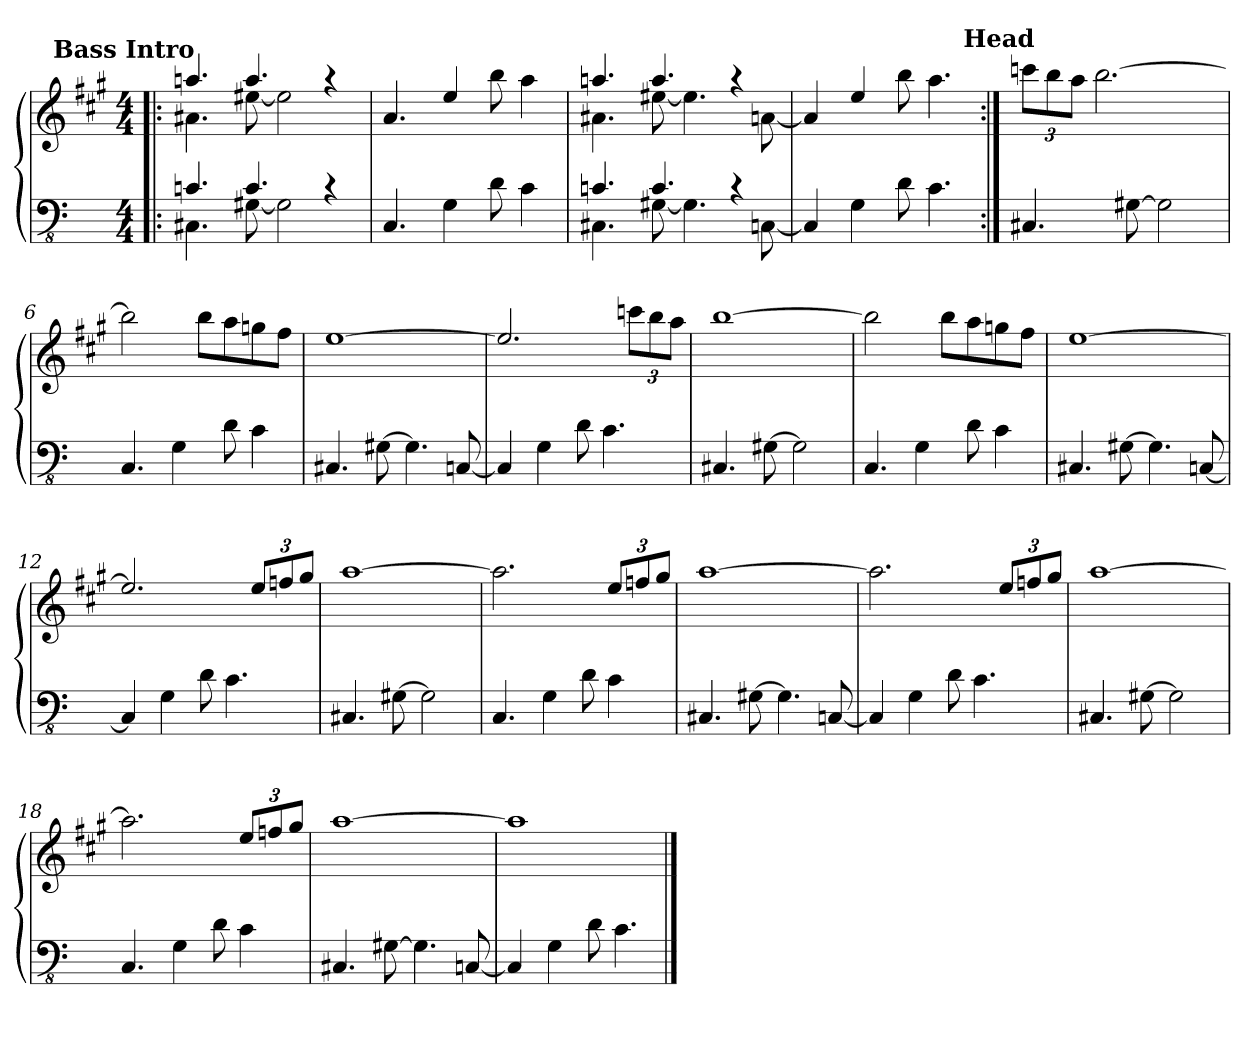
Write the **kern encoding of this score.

**kern	**kern
*part2	*part1
*staff2	*staff1
*clefFv4	*clefG2
*	*ITrd5c9
*k[]	*k[]
*C:	*C:
*M4/4	*M4/4
!!LO:REH:place=s1:a:enc=none:fs=14:t=Bass Intro
=1!|:	=1!|:
*^	*^
4.Cni/	4.CC#X\	4.ccni/	4.c#X\
4.C/	[<8GG#X\	4.cc/	[<8g#X\
.	2GG#\]	.	2g#\]
4rC	.	4raa	.
*v	*v	*	*
*	*v	*v
=2	=2
4.CC/	4.c/
4GG\	4g/
8D\	8dd\
4C\	4cc\
=3	=3
*^	*^
4.Cni/	4.CC#X\	4.ccni/	4.c#X\
4.C/	[<8GG#X\	4.cc/	[<8g#X\
.	4.GG#\]	.	4.g#\]
4rC	.	4raa	.
.	[<8CCn\	.	[<8cn\
*v	*v	*	*
*	*v	*v
=4	=4
4CC/]	4c/]
4GG\	4g/
8D\	8dd\
4.C\	4.cc\
!!LO:LB:g=z
!!LO:REH:place=s1:b:enc=none:fs=14:t=Head
=5:|!	=5:|!
4.CC#X/	12ee-X\L
.	12dd\
.	12cc\J
.	[2.dd\
[8GG#X\	.
2GG#\]	.
=6	=6
4.CC/	2dd\]
4GG\	.
.	8dd\L
8D\	8cc\
4C\	8b-X\
.	8a\J
=7	=7
4.CC#X/	[1g
[8GG#X\	.
4.GG#\]	.
[8CCn/	.
=8	=8
4CC/]	2.g/]
4GG\	.
8D\	.
4.C\	.
.	12ee-X\L
.	12dd\
.	12cc\J
=9	=9
4.CC#X/	[1dd
[8GG#X\	.
2GG#\]	.
!!LO:LB:g=z
=10	=10
4.CC/	2dd\]
4GG\	.
.	8dd\L
8D\	8cc\
4C\	8b-X\
.	8a\J
=11	=11
4.CC#X/	[1g
[8GG#X\	.
4.GG#\]	.
[8CCn/	.
=12	=12
4CC/]	2.g/]
4GG\	.
8D\	.
4.C\	.
.	12g/L
.	12a-X/
.	12b/J
=13	=13
4.CC#X/	[1cc
[8GG#X\	.
2GG#\]	.
=14	=14
4.CC/	2.cc\]
4GG\	.
8D\	.
4C\	12g/L
.	12a-X/
.	12b/J
!!LO:LB:g=z
=15	=15
4.CC#X/	[1cc
[8GG#X\	.
4.GG#\]	.
[8CCn/	.
=16	=16
4CC/]	2.cc\]
4GG\	.
8D\	.
4.C\	.
.	12g/L
.	12a-X/
.	12b/J
=17	=17
4.CC#X/	[1cc
[8GG#X\	.
2GG#\]	.
=18	=18
4.CC/	2.cc\]
4GG\	.
8D\	.
4C\	12g/L
.	12a-X/
.	12b/J
=19	=19
4.CC#X/	[1cc
[8GG#X\	.
4.GG#\]	.
[8CCn/	.
!!LO:LB:g=z
=20	=20
4CC/]	1cc]
4GG\	.
8D\	.
4.C\	.
==	==
*-	*-
